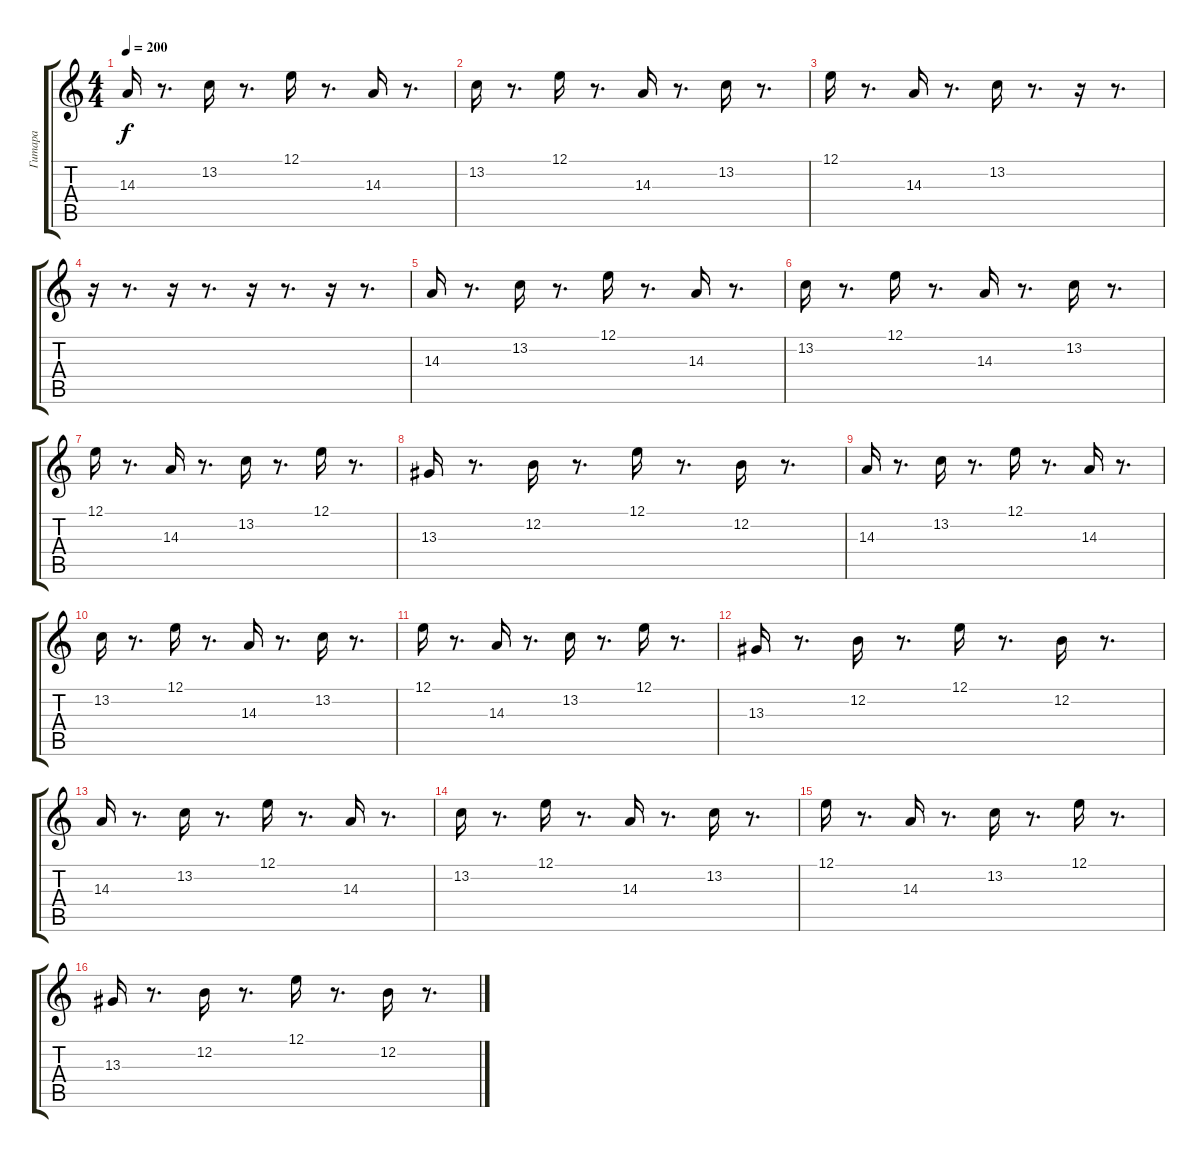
\track ("Гитара" "Гитара") {instrument lead1square}
\staff {score tabs}
\tuning (E4 B3 G3 D3 A2 E2) {hide}
\ts (4 4)
\tempo 200
\clef g2
\ks c
14.3.16{dy f} r.8{d} 13.2.16 r.8{d} 12.1.16 r.8{d} 14.3.16 r.8{d} |
13.2.16 r.8{d} 12.1.16 r.8{d} 14.3.16 r.8{d} 13.2.16 r.8{d} |
12.1.16 r.8{d} 14.3.16 r.8{d} 13.2.16 r.8{d} r.16 r.8{d} |
r.16 r.8{d} r.16 r.8{d} r.16 r.8{d} r.16 r.8{d} |
14.3.16 r.8{d} 13.2.16 r.8{d} 12.1.16 r.8{d} 14.3.16 r.8{d} |
13.2.16 r.8{d} 12.1.16 r.8{d} 14.3.16 r.8{d} 13.2.16 r.8{d} |
12.1.16 r.8{d} 14.3.16 r.8{d} 13.2.16 r.8{d} 12.1.16 r.8{d} |
13.3.16 r.8{d} 12.2.16 r.8{d} 12.1.16 r.8{d} 12.2.16 r.8{d} |
14.3.16 r.8{d} 13.2.16 r.8{d} 12.1.16 r.8{d} 14.3.16 r.8{d} |
13.2.16 r.8{d} 12.1.16 r.8{d} 14.3.16 r.8{d} 13.2.16 r.8{d} |
12.1.16 r.8{d} 14.3.16 r.8{d} 13.2.16 r.8{d} 12.1.16 r.8{d} |
13.3.16 r.8{d} 12.2.16 r.8{d} 12.1.16 r.8{d} 12.2.16 r.8{d} |
14.3.16 r.8{d} 13.2.16 r.8{d} 12.1.16 r.8{d} 14.3.16 r.8{d} |
13.2.16 r.8{d} 12.1.16 r.8{d} 14.3.16 r.8{d} 13.2.16 r.8{d} |
12.1.16 r.8{d} 14.3.16 r.8{d} 13.2.16 r.8{d} 12.1.16 r.8{d} |
13.3.16 r.8{d} 12.2.16 r.8{d} 12.1.16 r.8{d} 12.2.16 r.8{d}
